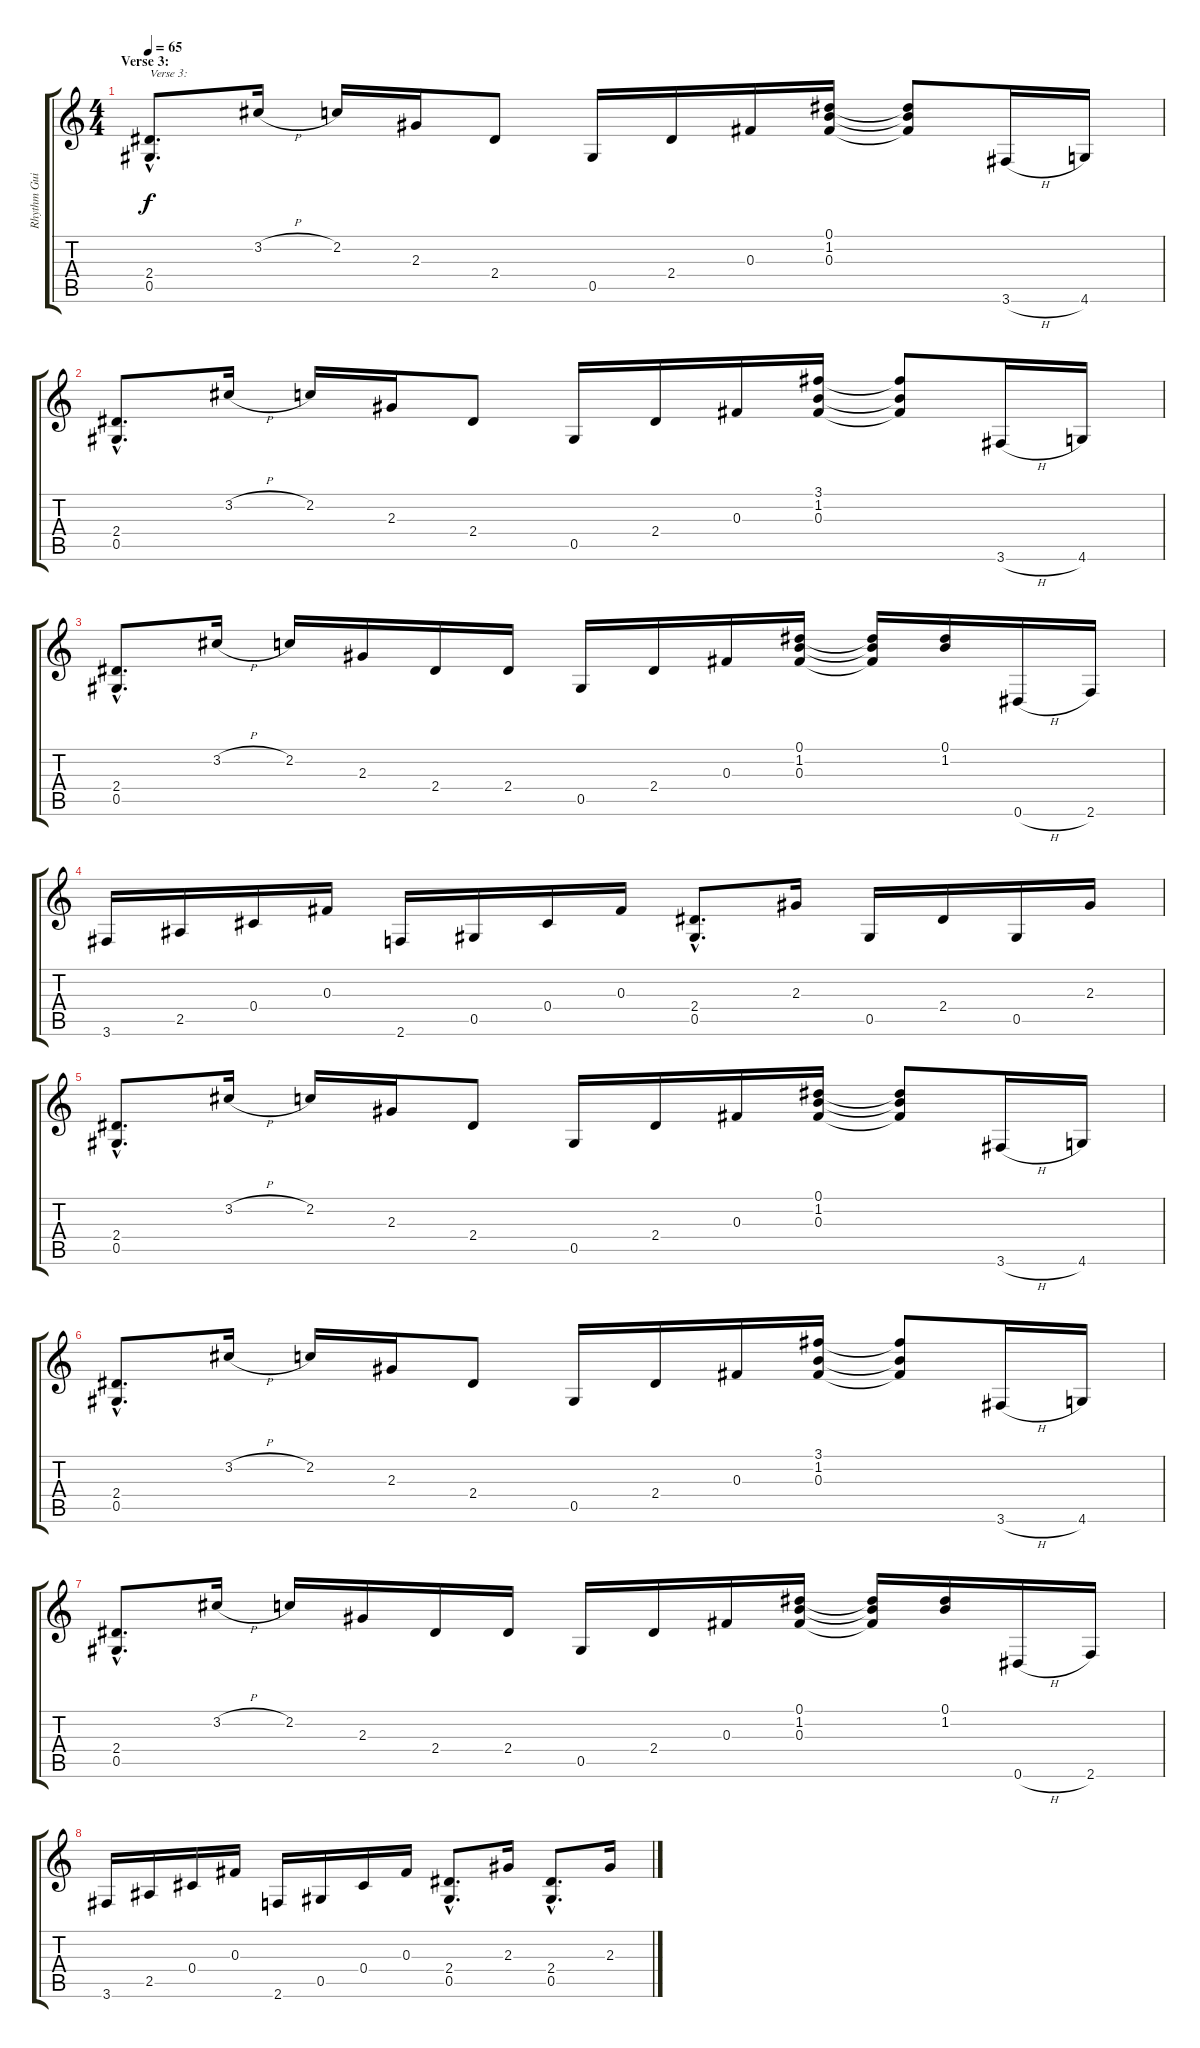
\track ("Rhythm Guitar 2" "Rhythm Gui") {instrument overdrivenguitar}
\staff {score tabs}
\tuning (Eb4 Bb3 Gb3 Db3 Ab2 Eb2) {hide}
\ts (4 4)
\section ("" "Verse 3:")
\tempo 65
\clef g2
\ks c
(2.4{hac} 0.5{hac}).8{d txt "Verse 3:" dy f} 3.2{h}.16 2.2.16 2.3.16 2.4.8 0.5.16 2.4.16 0.3.16 (0.1 1.2 0.3).16 (0.1{t} 1.2{t} 0.3{t}).8 3.6{h}.16 4.6.16 |
(2.4{hac} 0.5{hac}).8{d} 3.2{h}.16 2.2.16 2.3.16 2.4.8 0.5.16 2.4.16 0.3.16 (3.1 1.2 0.3).16 (3.1{t} 1.2{t} 0.3{t}).8 3.6{h}.16 4.6.16 |
(2.4{hac} 0.5{hac}).8{d} 3.2{h}.16 2.2.16 2.3.16 2.4.16 2.4.16 0.5.16 2.4.16 0.3.16 (0.1 1.2 0.3).16 (0.1{t} 1.2{t} 0.3{t}).16 (0.1 1.2).16 0.6{h}.16 2.6.16 |
3.6.16 2.5.16 0.4.16 0.3.16 2.6.16 0.5.16 0.4.16 0.3.16 (2.4{hac} 0.5{hac}).8{d} 2.3.16 0.5.16 2.4.16 0.5.16 2.3.16 |
(2.4{hac} 0.5{hac}).8{d} 3.2{h}.16 2.2.16 2.3.16 2.4.8 0.5.16 2.4.16 0.3.16 (0.1 1.2 0.3).16 (0.1{t} 1.2{t} 0.3{t}).8 3.6{h}.16 4.6.16 |
(2.4{hac} 0.5{hac}).8{d} 3.2{h}.16 2.2.16 2.3.16 2.4.8 0.5.16 2.4.16 0.3.16 (3.1 1.2 0.3).16 (3.1{t} 1.2{t} 0.3{t}).8 3.6{h}.16 4.6.16 |
(2.4{hac} 0.5{hac}).8{d} 3.2{h}.16 2.2.16 2.3.16 2.4.16 2.4.16 0.5.16 2.4.16 0.3.16 (0.1 1.2 0.3).16 (0.1{t} 1.2{t} 0.3{t}).16 (0.1 1.2).16 0.6{h}.16 2.6.16 |
3.6.16 2.5.16 0.4.16 0.3.16 2.6.16 0.5.16 0.4.16 0.3.16 (2.4{hac} 0.5{hac}).8{d} 2.3.16 (2.4{hac} 0.5{hac}).8{d} 2.3.16
